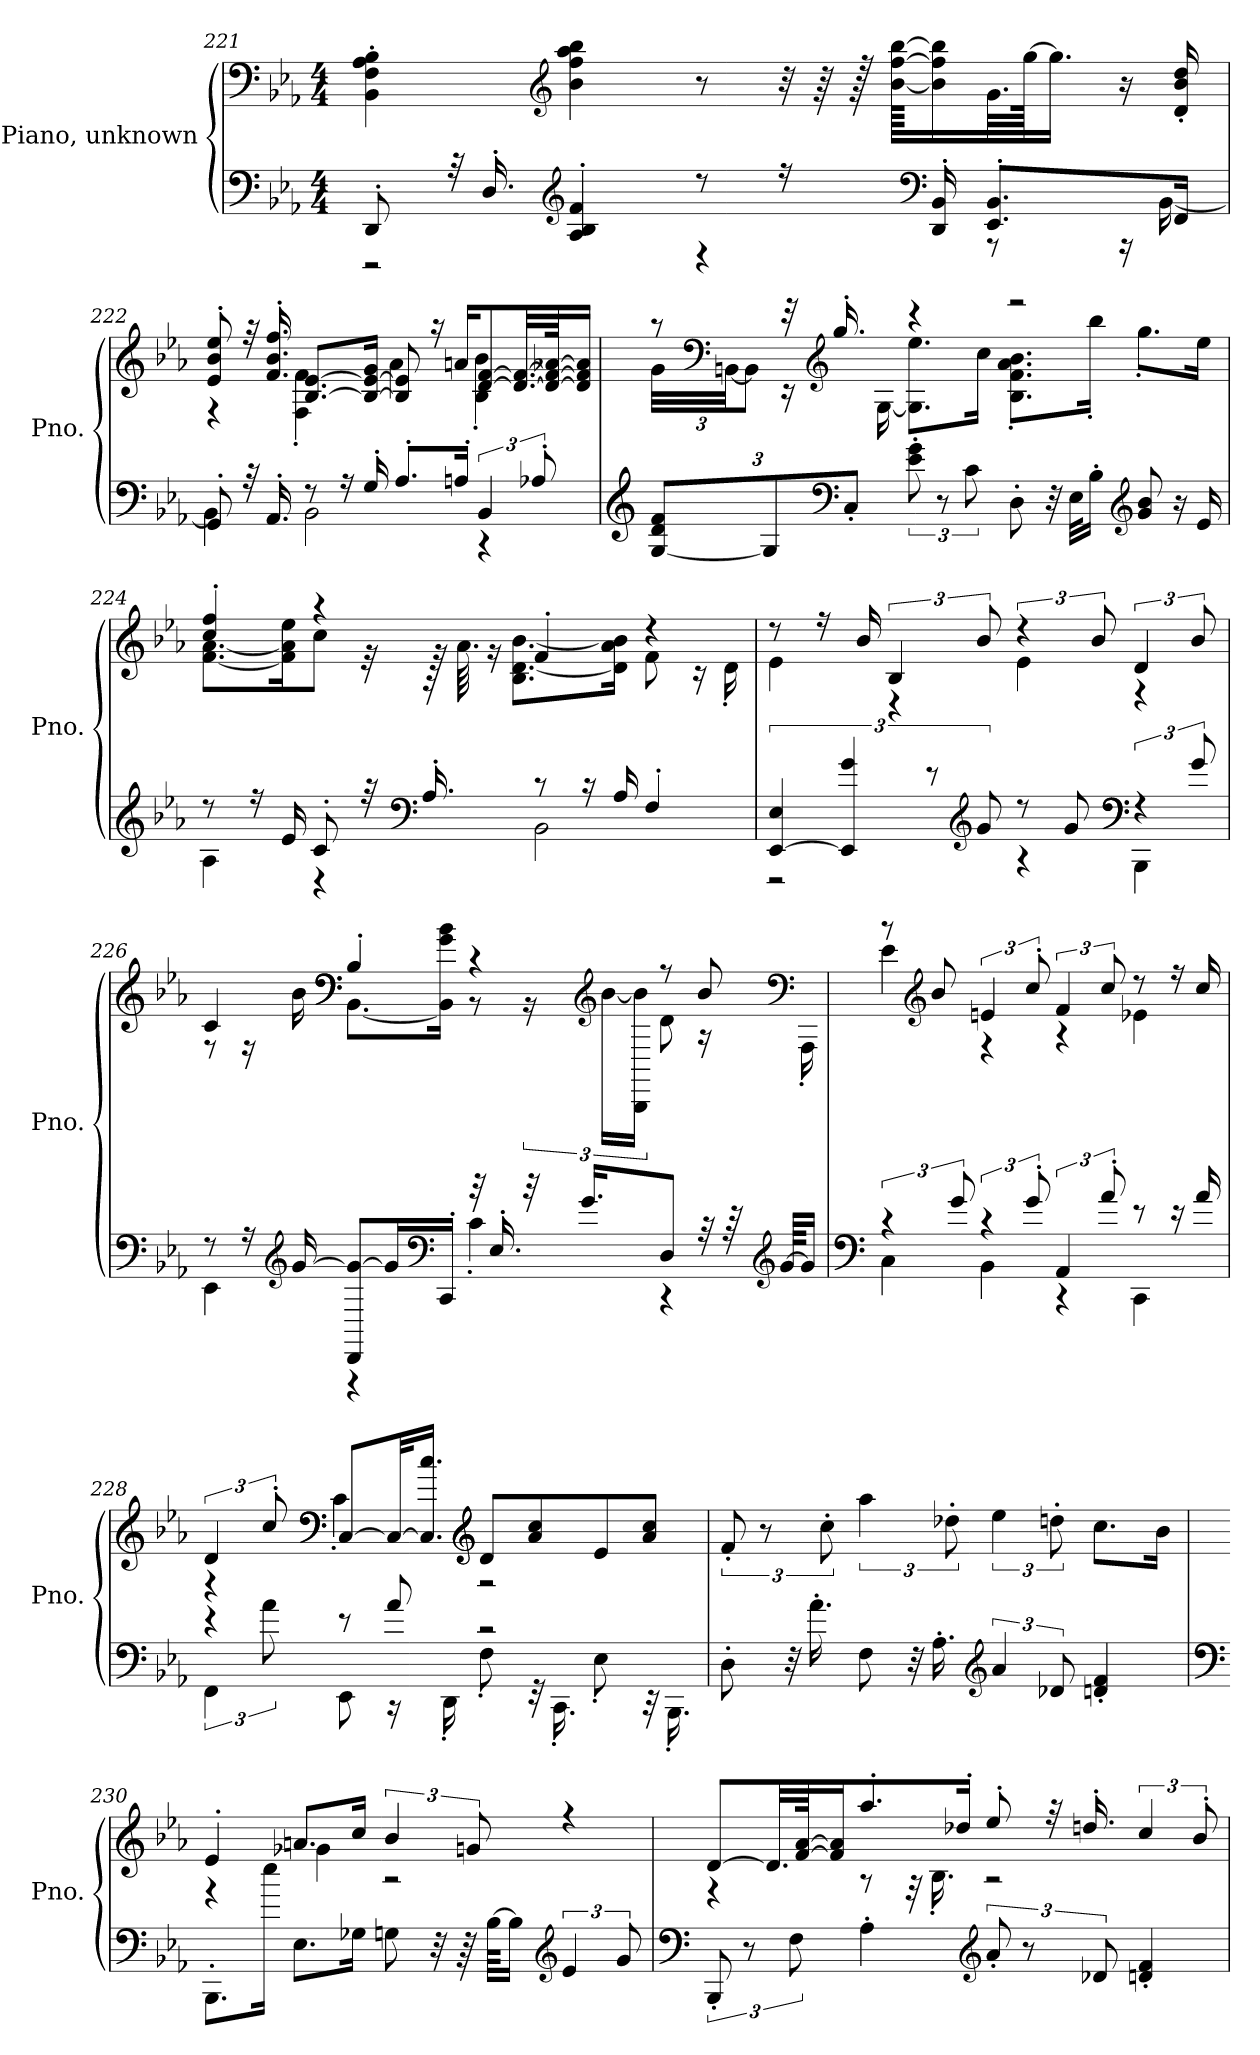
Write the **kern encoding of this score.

**kern	**kern
*part1	*part1
*staff2	*staff1
*I"Piano, unknown	*
*I'Pno.	*
!!LO:LB:g=z
*clefF4	*clefF4
*k[b-e-a-]	*k[b-e-a-]
*M4/4	*M4/4
=221	=221
*^	*
8DD'/	2r	4BB-\' 4F\' 4A-\' 4B-\'
32r	.	.
16.D'/	.	.
*clefG2	*	*clefG2
4A-/' 4B-/' 4f/'	.	4b-\ 4ff\ 4aa-\ 4bb-\
8r	4r	8r
16r	.	32r
.	.	64r
.	.	128r
.	.	[128b-\ [128ff\ [128bb-\KKKLL
*clefF4	*	*
16DD/' 16BB-/'	.	16b-\] 16ff\] 16bb-\]
8.EE-/' 8.BB-/'L	8r	64.g\LL
.	.	[128gg\JJK
.	.	16.gg\JJ]
.	16r	16r
16FF/Jk	[16BB-\	16d/' 16b-/' 16dd/'
=222	=222	=222
*	*	*^
8GG'/	4BB-\]	8e-/' 8b-/' 8ee-/'	4r
32r	.	32r	.
16.AA-'/	.	16.f/' 16.b-/' 16.ff/'	.
8r	2BB-\	[8.B-/ [8.e-/L	4F\' 4f\'
16r	.	.	.
16G'/	.	16B-/_ 16e-/_ 16g/Jk	.
8.A-'/L	.	8B-/] 8e-/]	4a-\
.	.	16r	.
16An'/Jk	.	16an/KL	.
6BB-/	4r	[8d/ [8f/	4B-\' 4b-\'
.	.	32.d/_ 32.f/_LL	.
12A-X'/	.	.	.
.	.	64d/_ 64f/_ [64a-X/JK	.
.	.	16d/] 16f/] 16a-/]JJ	.
*v	*v	*	*
!!LO:LB:g=z	!!
=223	=223	=223
*clefG2	*	*
*Xbrackettup	*	*Xbrackettup
[12G/ 12d/ 12f/L	8r	48g\LLL
*	*clefF4	*
.	.	[48BBn\JJ
.	.	12BB\J]
12G/]	.	.
.	32r	16r
*	*clefG2	*
.	16.gg'/	.
*clefF4	*	*
12C'/J	.	.
.	.	[16G\
*brackettup	*	*
12e-\' 12g\'	4r	8.G\] 8.ee-\L
12r	.	.
12c\	.	.
.	.	16cc\Jk
8D'\	2r	8.B-\' 8.f\' 8.a-\' 8.b-\'L
32r	.	.
32E-\KLL	.	.
16B-'\JJ	.	16bb-'\Jk
*clefG2	*	*
8g/ 8b-/	.	8.gg'\L
16r	.	.
16e-/	.	16ee-\Jk
=224	=224	=224
*^	*	*
8r	4A-\	4cc/' 4ff/'	[8.f\ [8.a-\L
16r	.	.	.
16e-/	.	.	16f\] 16a-\] 16ee-\K
8c'/	4r	4r	8cc\J
32r	.	.	32r
*clefF4	*	*	*
16.A-'/	.	.	128r
.	.	.	64.a-\
.	.	.	16r
8r	2BB-\	4f'/	8.B-\ [8.d\ [8.b-\L
16r	.	.	.
16A-/	.	.	16d\] 16a-\ 16b-\]Jk
4F'/	.	4r	8f\
.	.	.	16r
.	.	.	16d'\
!!LO:LB:g=z	!!
=225	=225	=225	=225
[6EE-/ 6E-/	2r	8r	4e-\
.	.	16r	.
6EE-/] 6g/	.	.	.
.	.	16b-/	.
*	*	*brackettup	*
.	.	6B-/	4r
12r	.	.	.
*clefG2	*	*	*
12g/	.	12b-/	.
8r	4r	6r	4e-\
8g/	.	.	.
.	.	12b-/	.
*clefF4	*	*	*
6r	4BBB-\	6d/	4r
12g/	.	12b-/	.
=226	=226	=226	=226
8r	4EE-\	4c/	8r
16r	.	.	16r
*clefG2	*	*	*
[16g/	.	.	16b-\
*	*	*clefF4	*
8DD/ 8g/_L	4r	4B-'/	[8.BB-\L
16g/L]	.	.	.
*clefF4	*	*	*
16CC'/JJ	.	.	16BB-\] 16g\ 16b-\Jk
32r	4c'\	4r	8r
16.E-'/	.	.	.
32r	.	.	24r
16.g/KL	.	.	.
*	*	*clefG2	*
.	.	.	[24b-\LL
.	.	.	24BBB-\ 24b-\]JJ
8D/J	4r	8r	8d\
32r	.	8b-/	16r
64r	.	.	.
*clefG2	*	*	*
[64g/KKLL	.	.	.
*	*	*clefF4	*
16g/JJ]	.	.	16AAA-'\
!!LO:LB:g=z	!!
=227	=227	=227	=227
*clefF4	*	*	*
6r	4C\	8r	4e-\
*	*	*clefG2	*
.	.	8b-/	.
12g/	.	.	.
6r	4BB-\	6en/	4r
12g'/	.	12cc'/	.
6AA-/	4r	6f/	4r
12a-'/	.	12cc/	.
8r	4CC\	8r	4e-X\
16r	.	16r	.
16a-/	.	16cc/	.
=228	=228	=228	=228
4r	6FF\	6d/	4r
.	12a-\	12cc'/	.
*	*	*clefF4	*
8r	8EE-\	[8C/L	4c'\
8a-/	16r	32C/KL_	.
.	.	16.C/] 16.cc/JJ	.
.	16DD'\	.	.
*	*	*clefG2	*
2r	8F'\	8d/L	2r
.	32r	8a-/ 8cc/	.
.	16.CC'\	.	.
.	8E-'\	8e-/	.
.	32r	8a-/ 8cc/J	.
.	16.BBB-'\	.	.
*v	*v	*	*
*	*v	*v
!!LO:PB:g=z
=229	=229
8D'\	12f'/
.	12r
32r	.
16.a-'\	.
.	12cc'\
8F\	6aa-\
32r	.
16.A-'\	.
.	12dd-X'\
*clefG2	*
6a-/	6ee-\
12d-X/	12ddn'\
4dn/' 4f/'	8.cc\L
.	16b-\Jk
=230	=230
*clefF4	*
*	*^
8.BBB-'\L	4e-'/	4r
16ee-\Jk	.	.
8.E-\L	8.an/L	4g-X\
16G-X\Jk	16cc/Jk	.
8Gn\	6b-/	2r
32r	.	.
64r	.	.
.	12gn/	.
[64B-\KKLL	.	.
16B-\JJ]	.	.
*clefG2	*	*
6e-/	4r	.
12g/	.	.
!!LO:LB:g=z	!!
=231	=231	=231
*clefF4	*	*
12BBB-'/	[8d/L	4r
12r	.	.
.	32.d/LL]	.
12F\	.	.
.	[64f/ [64a-/JK	.
.	16f/] 16a-/]J	.
4A-'\	8.aa-'/	8r
.	.	32r
.	.	16.B-'\
.	16dd-X'/Jk	.
*clefG2	*	*
12a-'/	8ee-'/	2r
12r	.	.
.	32r	.
.	16.ddn'/	.
12d-X/	.	.
4dn/' 4f/'	6cc/	.
.	12b-'/	.
*	*v	*v
=	=
*-	*-
